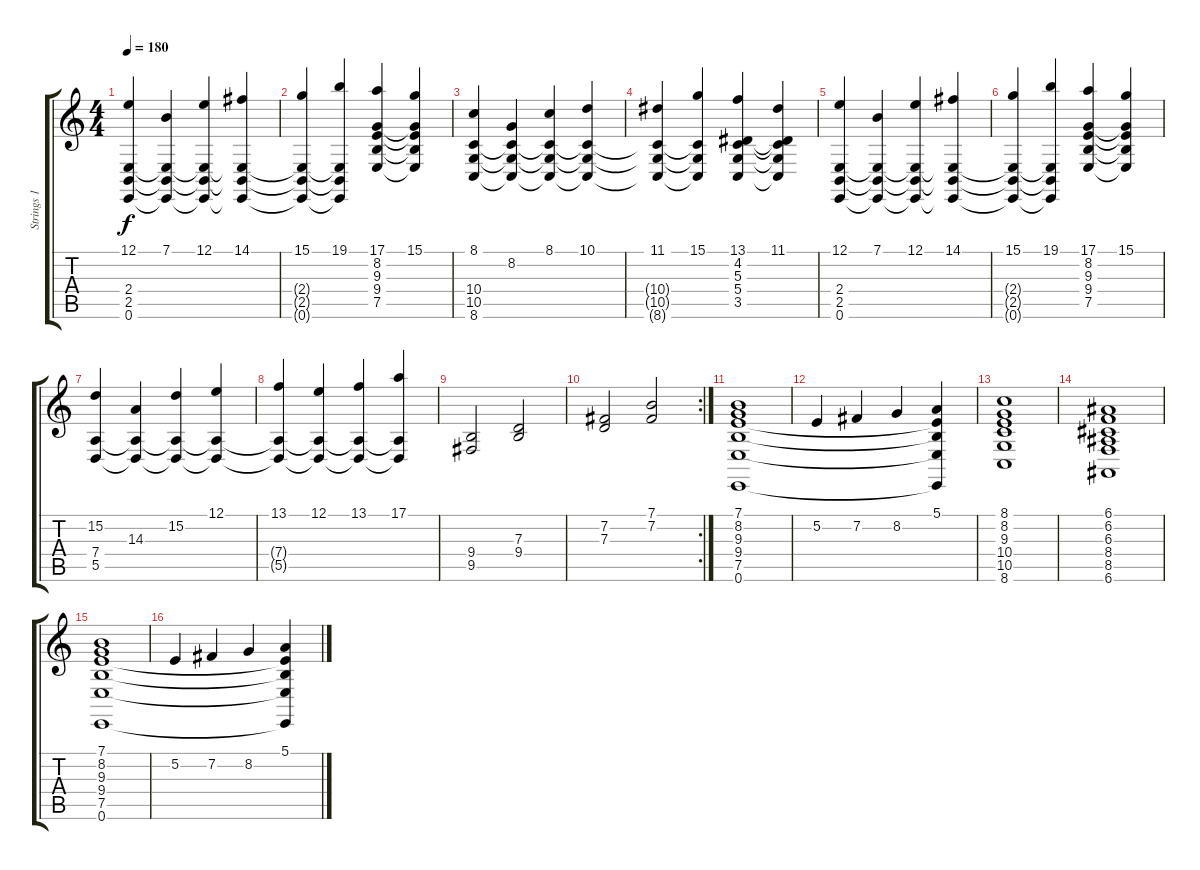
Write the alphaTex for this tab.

\track ("Strings 1" "Strings 1") {instrument stringensemble1}
\staff {score tabs}
\tuning (E4 B3 G3 D3 A2 E2) {hide}
\ts (4 4)
\tempo 180
\clef g2
\ks c
(12.1 2.4 2.5 0.6).4{dy f} (7.1 2.4{t} 2.5{t} 0.6{t}).4 (12.1 2.4{t} 2.5{t} 0.6{t}).4 (14.1 2.4{t} 2.5{t} 0.6{t}).4 |
(15.1 2.4{t} 2.5{t} 0.6{t}).4 (19.1 2.4{t} 2.5{t} 0.6{t}).4 (17.1 8.2 9.3 9.4 7.5).4 (15.1 8.2{t} 9.3{t} 9.4{t} 7.5{t}).4 |
(8.1 10.4 10.5 8.6).4 (8.2 10.4{t} 10.5{t} 8.6{t}).4 (8.1 10.4{t} 10.5{t} 8.6{t}).4 (10.1 10.4{t} 10.5{t} 8.6{t}).4 |
(11.1 10.4{t} 10.5{t} 8.6{t}).4 (15.1 10.4{t} 10.5{t} 8.6{t}).4 (13.1 4.2 5.3 5.4 3.5).4 (11.1 4.2{t} 5.3{t} 5.4{t} 3.5{t}).4 |
(12.1 2.4 2.5 0.6).4 (7.1 2.4{t} 2.5{t} 0.6{t}).4 (12.1 2.4{t} 2.5{t} 0.6{t}).4 (14.1 2.4{t} 2.5{t} 0.6{t}).4 |
(15.1 2.4{t} 2.5{t} 0.6{t}).4 (19.1 2.4{t} 2.5{t} 0.6{t}).4 (17.1 8.2 9.3 9.4 7.5).4 (15.1 8.2{t} 9.3{t} 9.4{t} 7.5{t}).4 |
(15.2 7.4 5.5).4 (14.3 7.4{t} 5.5{t}).4 (15.2 7.4{t} 5.5{t}).4 (12.1 7.4{t} 5.5{t}).4 |
(13.1 7.4{t} 5.5{t}).4 (12.1 7.4{t} 5.5{t}).4 (13.1 7.4{t} 5.5{t}).4 (17.1 7.4{t} 5.5{t}).4 |
(9.4 9.5).2 (7.3 9.4).2 |
\rc 2
(7.2 7.3).2 (7.1 7.2).2 |
(7.1 8.2 9.3 9.4 7.5 0.6).1 |
5.2.4 7.2.4 8.2.4 (5.1 9.3{t} 9.4{t} 7.5{t} 0.6{t}).4 |
(8.1 8.2 9.3 10.4 10.5 8.6).1 |
(6.1 6.2 6.3 8.4 8.5 6.6).1 |
(7.1 8.2 9.3 9.4 7.5 0.6).1 |
5.2.4 7.2.4 8.2.4 (5.1 9.3{t} 9.4{t} 7.5{t} 0.6{t}).4
